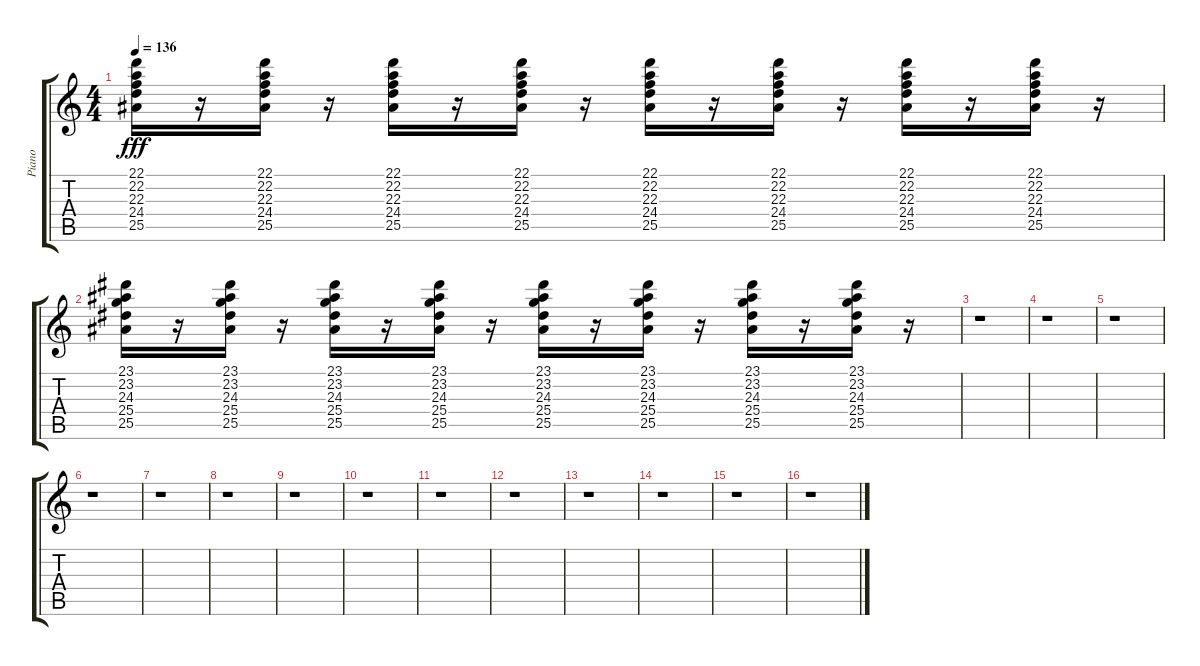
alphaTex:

\track ("Piano" "Piano") {instrument brightacousticpiano}
\staff {score tabs}
\tuning (E4 B3 G3 D3 A2 E2) {hide}
\ts (4 4)
\tempo 136
\clef g2
\ks c
(22.1 22.2 22.3 24.4 25.5).16{dy fff} r.16 (22.1 22.2 22.3 24.4 25.5).16 r.16 (22.1 22.2 22.3 24.4 25.5).16 r.16 (22.1 22.2 22.3 24.4 25.5).16 r.16 (22.1 22.2 22.3 24.4 25.5).16 r.16 (22.1 22.2 22.3 24.4 25.5).16 r.16 (22.1 22.2 22.3 24.4 25.5).16 r.16 (22.1 22.2 22.3 24.4 25.5).16 r.16 |
(23.1 23.2 24.3 25.4 25.5).16 r.16 (23.1 23.2 24.3 25.4 25.5).16 r.16 (23.1 23.2 24.3 25.4 25.5).16 r.16 (23.1 23.2 24.3 25.4 25.5).16 r.16 (23.1 23.2 24.3 25.4 25.5).16 r.16 (23.1 23.2 24.3 25.4 25.5).16 r.16 (23.1 23.2 24.3 25.4 25.5).16 r.16 (23.1 23.2 24.3 25.4 25.5).16 r.16 |
r.1 |
r.1 |
r.1 |
r.1 |
r.1 |
r.1 |
r.1 |
r.1 |
r.1 |
r.1 |
r.1 |
r.1 |
r.1 |
r.1
